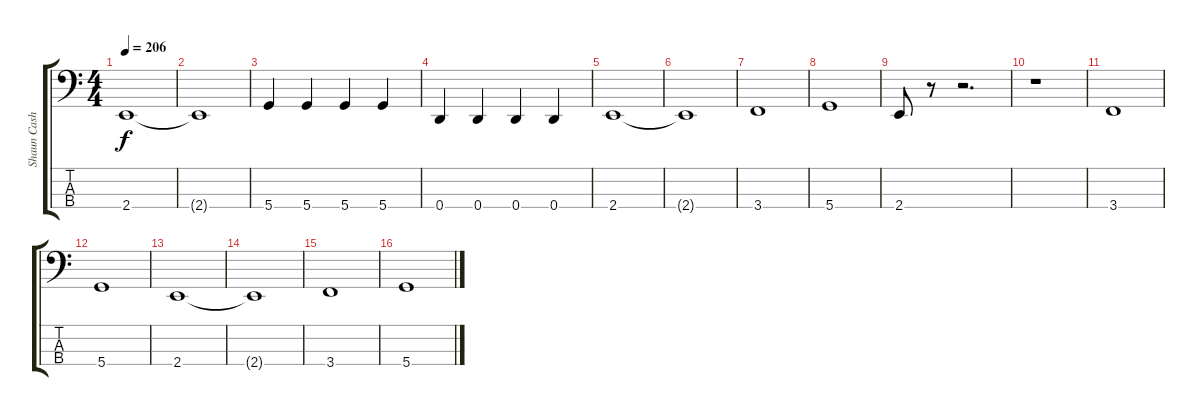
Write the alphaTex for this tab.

\track ("Shaun Cash" "Shaun Cash") {instrument electricbasspick}
\staff {score tabs}
\tuning (G2 D2 A1 D1) {hide}
\ts (4 4)
\tempo 206
\clef f4
\ks c
2.4.1{dy f} |
2.4{t}.1 |
5.4.4 5.4.4 5.4.4 5.4.4 |
0.4.4 0.4.4 0.4.4 0.4.4 |
2.4.1 |
2.4{t}.1 |
3.4.1 |
5.4.1 |
2.4.8 r.8 r.2{d} |
r.1 |
3.4.1 |
5.4.1 |
2.4.1 |
2.4{t}.1 |
3.4.1 |
5.4.1
